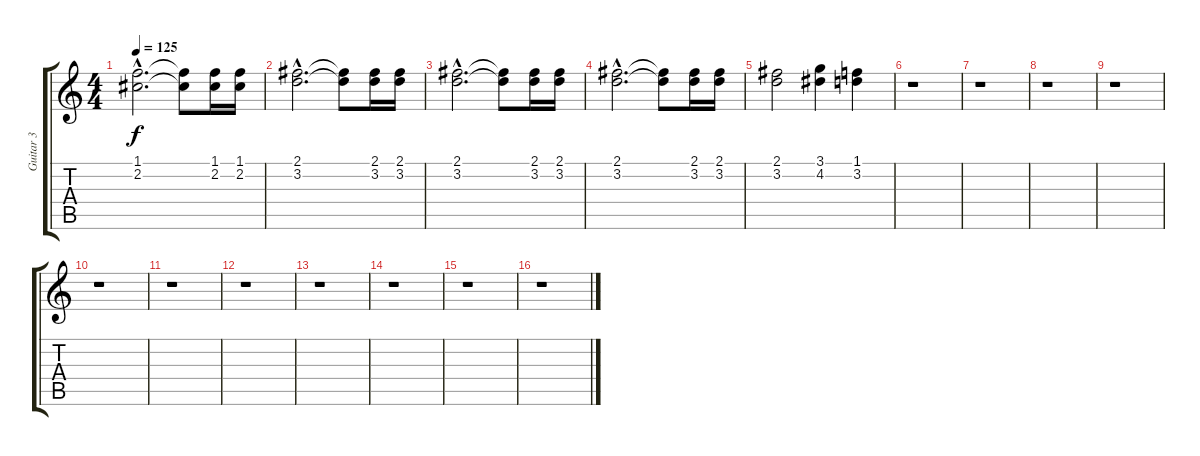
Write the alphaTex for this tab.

\track ("Guitar 3" "Guitar 3") {instrument distortionguitar}
\staff {score tabs}
\tuning (E4 B3 G3 D3 A2 E2) {hide}
\ts (4 4)
\tempo 125
\clef g2
\ks c
(1.1{hac} 2.2{hac}).2{d dy f} (1.1{t} 2.2{t}).8 (1.1 2.2).16 (1.1 2.2).16 |
(2.1{hac} 3.2{hac}).2{d} (2.1{t} 3.2{t}).8 (2.1 3.2).16 (2.1 3.2).16 |
(2.1{hac} 3.2{hac}).2{d} (2.1{t} 3.2{t}).8 (2.1 3.2).16 (2.1 3.2).16 |
(2.1{hac} 3.2{hac}).2{d} (2.1{t} 3.2{t}).8 (2.1 3.2).16 (2.1 3.2).16 |
(2.1 3.2).2 (3.1 4.2).4 (1.1 3.2).4 |
r.1 |
r.1 |
r.1 |
r.1 |
r.1 |
r.1 |
r.1 |
r.1 |
r.1 |
r.1 |
r.1
